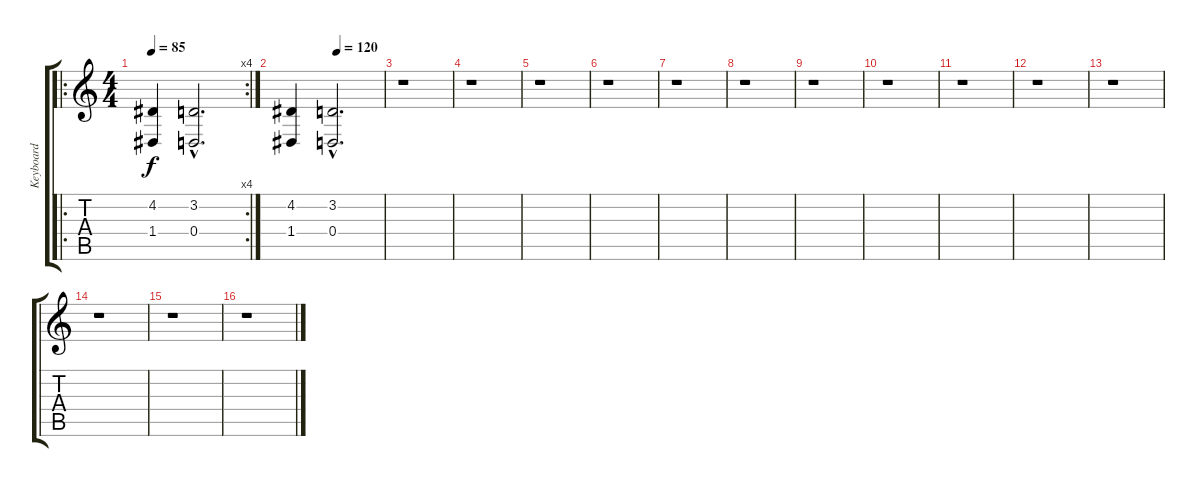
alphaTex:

\track ("Keyboard" "Keyboard") {instrument orchestrahit}
\staff {score tabs}
\tuning (E4 B3 G3 D3 A2 E2) {hide}
\ro
\rc 4
\ts (4 4)
\tempo 85
\clef g2
\ks c
(4.2 1.4).4{dy f} (3.2{hac} 0.4{hac}).2{d} |
\tempo (120 0.5)
(4.2 1.4).4 (3.2{hac} 0.4{hac}).2{d} |
r.1 |
r.1 |
r.1 |
r.1 |
r.1 |
r.1 |
r.1 |
r.1 |
r.1 |
r.1 |
r.1 |
r.1 |
r.1 |
r.1
